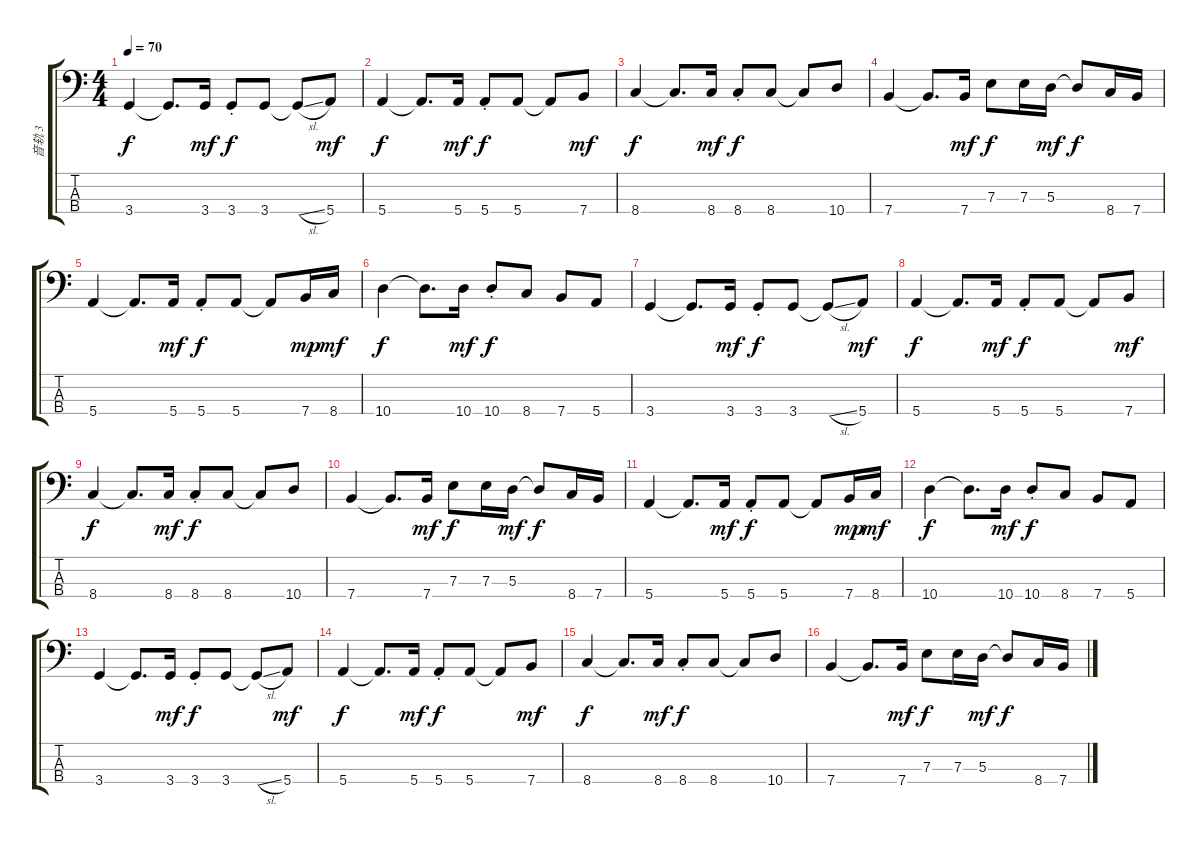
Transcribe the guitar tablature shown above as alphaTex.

\track ("音轨 3" "音轨 3") {instrument electricbassfinger}
\staff {score tabs}
\tuning (G2 D2 A1 E1) {hide}
\ts (4 4)
\tempo 70
\clef f4
\ks c
3.4.4{dy f} 3.4{t}.8{d} 3.4.16{dy mf} 3.4{st}.8{dy f} 3.4.8 3.4{sl t}.8 5.4.8{dy mf} |
5.4.4{dy f} 5.4{t}.8{d} 5.4.16{dy mf} 5.4{st}.8{dy f} 5.4.8 5.4{t}.8 7.4.8{dy mf} |
8.4.4{dy f} 8.4{t}.8{d} 8.4.16{dy mf} 8.4{st}.8{dy f} 8.4.8 8.4{t}.8 10.4.8 |
7.4.4 7.4{t}.8{d} 7.4.16{dy mf} 7.3.8{dy f} 7.3.16 5.3.16{dy mf} 5.3{t}.8{dy f} 8.4.16 7.4.16 |
5.4.4 5.4{t}.8{d} 5.4.16{dy mf} 5.4{st}.8{dy f} 5.4.8 5.4{t}.8 7.4.16{dy mp} 8.4.16{dy mf} |
10.4.4{dy f} 10.4{t}.8{d} 10.4.16{dy mf} 10.4{st}.8{dy f} 8.4.8 7.4.8 5.4.8 |
3.4.4 3.4{t}.8{d} 3.4.16{dy mf} 3.4{st}.8{dy f} 3.4.8 3.4{sl t}.8 5.4.8{dy mf} |
5.4.4{dy f} 5.4{t}.8{d} 5.4.16{dy mf} 5.4{st}.8{dy f} 5.4.8 5.4{t}.8 7.4.8{dy mf} |
8.4.4{dy f} 8.4{t}.8{d} 8.4.16{dy mf} 8.4{st}.8{dy f} 8.4.8 8.4{t}.8 10.4.8 |
7.4.4 7.4{t}.8{d} 7.4.16{dy mf} 7.3.8{dy f} 7.3.16 5.3.16{dy mf} 5.3{t}.8{dy f} 8.4.16 7.4.16 |
5.4.4 5.4{t}.8{d} 5.4.16{dy mf} 5.4{st}.8{dy f} 5.4.8 5.4{t}.8 7.4.16{dy mp} 8.4.16{dy mf} |
10.4.4{dy f} 10.4{t}.8{d} 10.4.16{dy mf} 10.4{st}.8{dy f} 8.4.8 7.4.8 5.4.8 |
3.4.4 3.4{t}.8{d} 3.4.16{dy mf} 3.4{st}.8{dy f} 3.4.8 3.4{sl t}.8 5.4.8{dy mf} |
5.4.4{dy f} 5.4{t}.8{d} 5.4.16{dy mf} 5.4{st}.8{dy f} 5.4.8 5.4{t}.8 7.4.8{dy mf} |
8.4.4{dy f} 8.4{t}.8{d} 8.4.16{dy mf} 8.4{st}.8{dy f} 8.4.8 8.4{t}.8 10.4.8 |
7.4.4 7.4{t}.8{d} 7.4.16{dy mf} 7.3.8{dy f} 7.3.16 5.3.16{dy mf} 5.3{t}.8{dy f} 8.4.16 7.4.16
